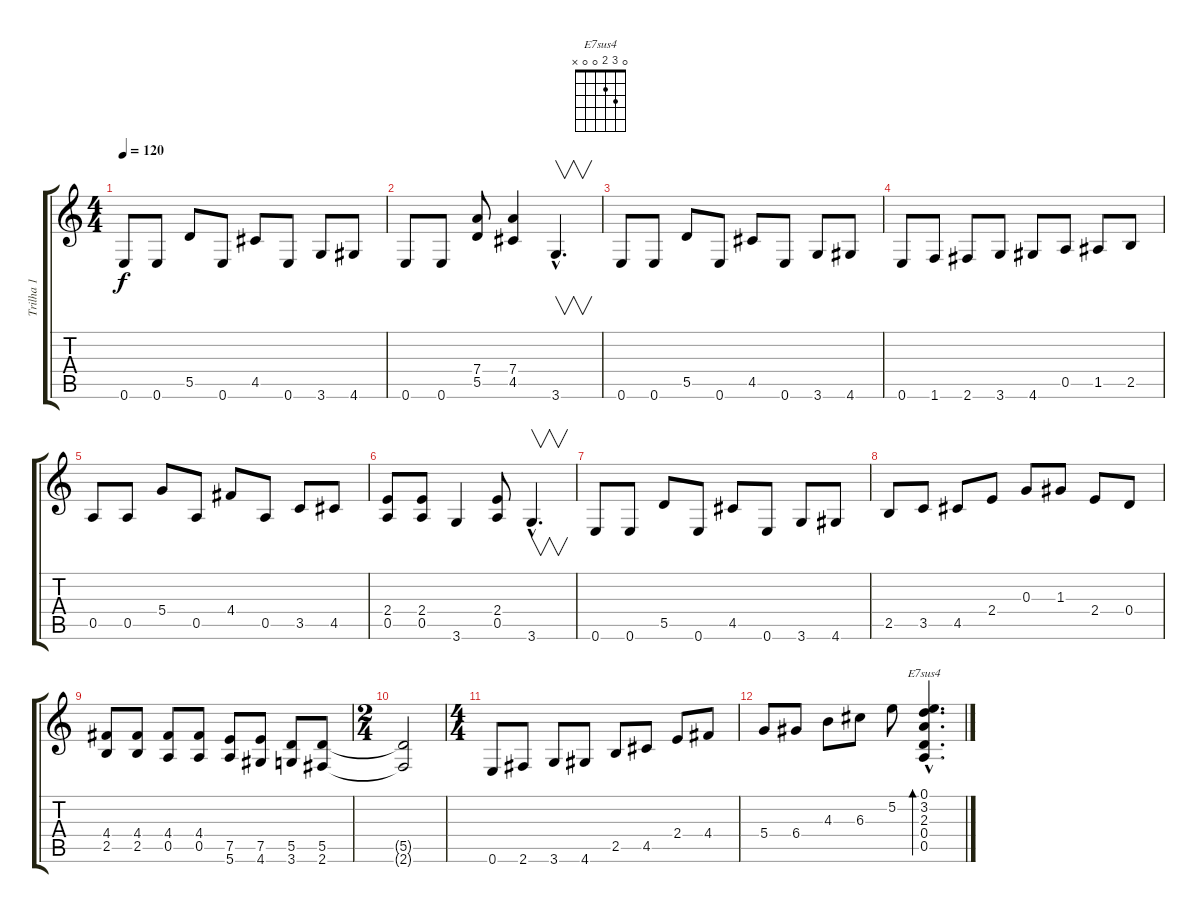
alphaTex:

\track ("Trilha 1" "Trilha 1") {instrument electricguitarclean}
\staff {score tabs}
\tuning (E4 B3 G3 D3 A2 E2) {hide}
\chord ("E7sus4" 0 3 2 0 0 x)
\ts (4 4)
\tempo 120
\clef g2
\ks c
0.6.8{dy f instrument electricguitarclean} 0.6.8 5.5.8 0.6.8 4.5.8 0.6.8 3.6.8 4.6.8 |
0.6.8 0.6.8 (7.4 5.5).8 (7.4 4.5).4 3.6{hac}.4{v d} |
0.6.8 0.6.8 5.5.8 0.6.8 4.5.8 0.6.8 3.6.8 4.6.8 |
0.6.8 1.6.8 2.6.8 3.6.8 4.6.8 0.5.8 1.5.8 2.5.8 |
0.5.8 0.5.8 5.4.8 0.5.8 4.4.8 0.5.8 3.5.8 4.5.8 |
(2.4 0.5).8 (2.4 0.5).8 3.6.4 (2.4 0.5).8 3.6{hac}.4{v d} |
0.6.8 0.6.8 5.5.8 0.6.8 4.5.8 0.6.8 3.6.8 4.6.8 |
2.5.8 3.5.8 4.5.8 2.4.8 0.3.8 1.3.8 2.4.8 0.4.8 |
(4.4 2.5).8 (4.4 2.5).8 (4.4 0.5).8 (4.4 0.5).8 (7.5 5.6).8 (7.5 4.6).8 (5.5 3.6).8 (5.5 2.6).8 |
\ts (2 4)
(5.5{t} 2.6{t}).2 |
\ts (4 4)
0.6.8 2.6.8 3.6.8 4.6.8 2.5.8 4.5.8 2.4.8 4.4.8 |
5.4.8 6.4.8 4.3.8 6.3.8 5.2.8 (0.1{hac} 3.2{hac} 2.3{hac} 0.4{hac} 0.5{hac}).4{d bd 240 ch "E7sus4"}
